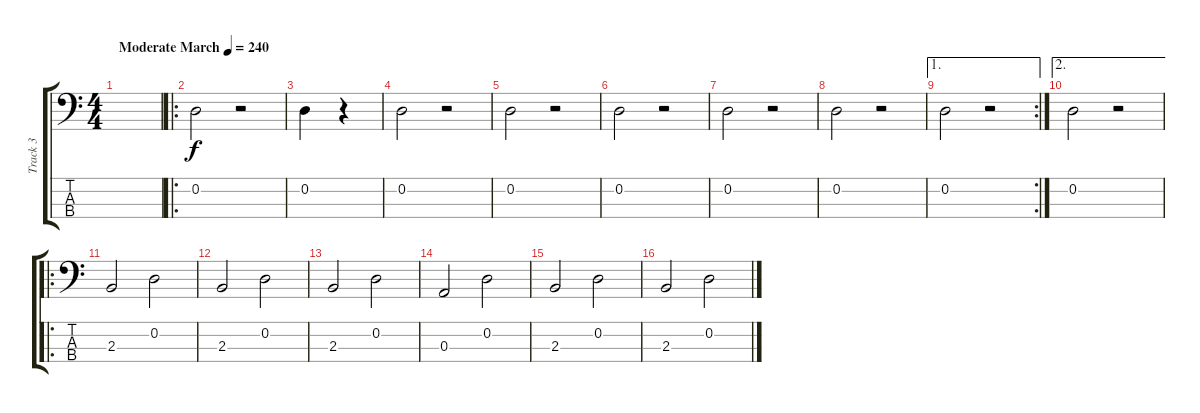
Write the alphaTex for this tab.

\track ("Track 3" "Track 3") {instrument slapbass1}
\staff {score tabs}
\tuning (G2 D2 A1 E1) {hide}
\ts (4 4)
\tempo (240 "Moderate March")
\clef f4
\ks c
|
\ro
0.2.2 r.2 |
0.2.4 r.4 |
0.2.2 r.2 |
0.2.2 r.2 |
0.2.2 r.2 |
0.2.2 r.2 |
0.2.2 r.2 |
\ae 1
\rc 2
0.2.2 r.2 |
\ae 2
0.2.2 r.2 |
\ro
2.3.2 0.2.2 |
2.3.2 0.2.2 |
2.3.2 0.2.2 |
0.3.2 0.2.2 |
2.3.2 0.2.2 |
2.3.2 0.2.2
